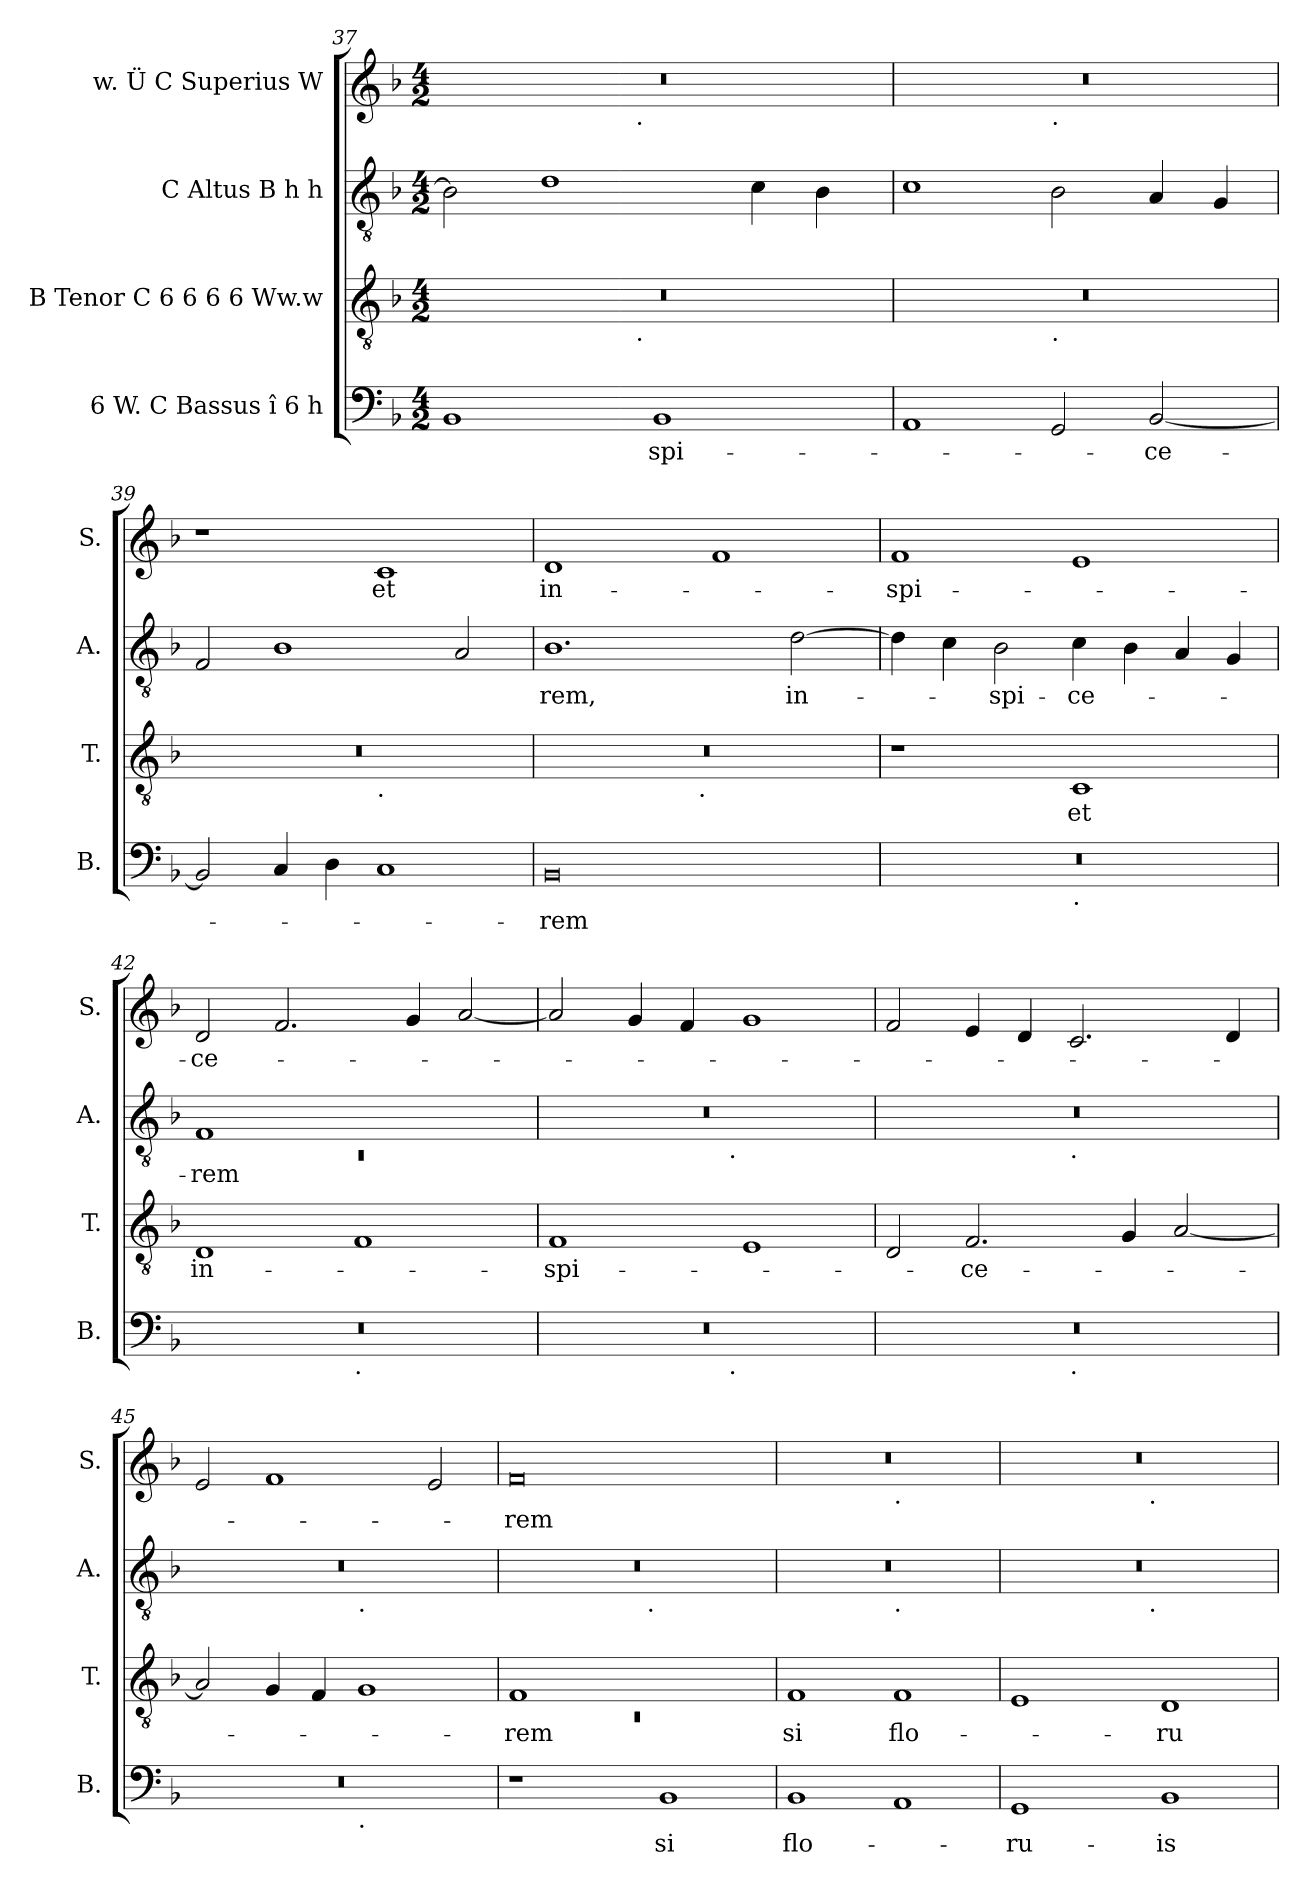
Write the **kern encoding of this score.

**kern	**text	**kern	**text	**kern	**text	**kern	**text
*part4	*part4	*part3	*part3	*part2	*part2	*part1	*part1
*staff4	*staff4	*staff3	*staff3	*staff2	*staff2	*staff1	*staff1
*I"6 W. C Bassus î 6 h	*	*I"B Tenor C 6 6 6 6 Ww.w	*	*I"C Altus B h h	*	*I"w. Ü C Superius W	*
*I'B.	*	*I'T.	*	*I'A.	*	*I'S.	*
*clefF4	*	*clefGv2	*	*clefGv2	*	*clefG2	*
*k[b-]	*	*k[b-]	*	*k[b-]	*	*k[b-]	*
*F:	*	*F:	*	*F:	*	*F:	*
*M4/2	*	*M4/2	*	*M4/2	*	*M4/2	*
=37	=37	=37	=37	=37	=37	=37	=37
*	*	*^	*	*	*	*^	*
1BB-	.	0r	2ryy	.	2B-\]	.	0r	2ryy	.
.	.	.	4...ryy	.	1d	.	.	4...ryy	.
!	!	!	!	!	!	!	!	!LO:TX:b:t=.	!
!	!	!	!LO:TX:b:t=.	!	!	!	!	!	!
.	.	.	1ryy	.	.	.	.	1ryy	.
!	!LO:LY:b	!	!	!	!	!	!	!	!
1BB-	-spi-	.	.	.	.	.	.	.	.
.	.	.	.	.	4c\	.	.	.	.
.	.	.	.	.	4B-\	.	.	.	.
.	.	.	32ryy	.	.	.	.	32ryy	.
!!LO:LB:g=z	!!
=38	=38	=38	=38	=38	=38	=38	=38	=38	=38
1AA	.	0r	1ryy	.	1c	.	0r	1ryy	.
!	!	!	!	!	!	!	!	!LO:TX:b:t=.	!
!	!	!	!LO:TX:b:t=.	!	!	!	!	!	!
2GG/	.	.	1ryy	.	2B-\	.	.	1ryy	.
!	!LO:LY:b	!	!	!	!	!	!	!	!
[<2BB-/	-ce-	.	.	.	4A/	.	.	.	.
.	.	.	.	.	4G/	.	.	.	.
*	*	*	*	*	*	*	*v	*v	*
=39	=39	=39	=39	=39	=39	=39	=39	=39
2BB-/]	.	0r	1ryy	.	2F/	.	1r	.
4C/	.	.	.	.	1B-	.	.	.
4D\	.	.	.	.	.	.	.	.
!	!	!	!LO:TX:b:t=.	!	!	!	!	!
!	!	!	!	!	!	!	!	!LO:LY:b
1C	.	.	1ryy	.	.	.	1c	et
.	.	.	.	.	2A/	.	.	.
=40	=40	=40	=40	=40	=40	=40	=40	=40
!	!LO:LY:b	!	!	!	!	!LO:LY:b	!	!LO:LY:b
0BB-	-rem	0r	2ryy	.	1.B-	-rem,	1d	in-
.	.	.	4...ryy	.	.	.	.	.
!	!	!	!LO:TX:b:t=.	!	!	!	!	!
.	.	.	1ryy	.	.	.	.	.
.	.	.	.	.	.	.	1f	.
!	!	!	!	!	!	!LO:LY:b	!	!
.	.	.	.	.	[>2d\	in-	.	.
.	.	.	32ryy	.	.	.	.	.
=41	=41	=41	=41	=41	=41	=41	=41	=41
!	!	!	!	!	!	!	!	!LO:LY:b
*^	*	*v	*v	*	*	*	*	*
0r	1ryy	.	1r	.	4d\]	.	1f	-spi-
.	.	.	.	.	4c\	.	.	.
!	!	!	!	!	!	!LO:LY:b	!	!
.	.	.	.	.	2B-\	-spi-	.	.
!	!LO:TX:b:t=.	!	!	!	!	!	!	!
!	!	!	!	!LO:LY:b	!	!LO:LY:b	!	!
.	1ryy	.	1C	et	4c\	-ce-	1e	.
.	.	.	.	.	4B-\	.	.	.
.	.	.	.	.	4A/	.	.	.
.	.	.	.	.	4G/	.	.	.
=42	=42	=42	=42	=42	=42	=42	=42	=42
*	*	*	*	*	*^	*	*	*
!	!	!	!	!LO:LY:b	!	!LO:N:vis=1	!LO:LY:b	!	!LO:LY:b
0r	1ryy	.	1D	in-	1F	0rC	-rem	2d/	-ce-
.	.	.	.	.	.	.	.	2.f/	.
!	!LO:TX:b:t=.	!	!	!	!	!	!	!	!
.	1ryy	.	1F	.	1ryy	.	.	.	.
.	.	.	.	.	.	.	.	4g/	.
.	.	.	.	.	.	.	.	[<2a/	.
=43	=43	=43	=43	=43	=43	=43	=43	=43	=43
!	!	!	!	!LO:LY:b	!	!	!	!	!
0r	2ryy	.	1F	-spi-	0r	2ryy	.	2a/]	.
.	4...ryy	.	.	.	.	4...ryy	.	4g/	.
.	.	.	.	.	.	.	.	4f/	.
!	!	!	!	!	!	!LO:TX:b:t=.	!	!	!
!	!LO:TX:b:t=.	!	!	!	!	!	!	!	!
.	1ryy	.	.	.	.	1ryy	.	.	.
.	.	.	1E	.	.	.	.	1g	.
.	32ryy	.	.	.	.	32ryy	.	.	.
!!LO:LB:g=z
=44	=44	=44	=44	=44	=44	=44	=44	=44	=44
0r	1ryy	.	2D/	.	0r	1ryy	.	2f/	.
!	!	!	!	!LO:LY:b	!	!	!	!	!
.	.	.	2.F/	-ce-	.	.	.	4e/	.
.	.	.	.	.	.	.	.	4d/	.
!	!	!	!	!	!	!LO:TX:b:t=.	!	!	!
!	!LO:TX:b:t=.	!	!	!	!	!	!	!	!
.	1ryy	.	.	.	.	1ryy	.	2.c/	.
.	.	.	4G/	.	.	.	.	.	.
.	.	.	[<2A/	.	.	.	.	.	.
.	.	.	.	.	.	.	.	4d/	.
=45	=45	=45	=45	=45	=45	=45	=45	=45	=45
0r	1ryy	.	2A/]	.	0r	1ryy	.	2e/	.
.	.	.	4G/	.	.	.	.	1f	.
.	.	.	4F/	.	.	.	.	.	.
!	!	!	!	!	!	!LO:TX:b:t=.	!	!	!
!	!LO:TX:b:t=.	!	!	!	!	!	!	!	!
.	1ryy	.	1G	.	.	1ryy	.	.	.
.	.	.	.	.	.	.	.	2e/	.
=46	=46	=46	=46	=46	=46	=46	=46	=46	=46
*	*	*	*^	*	*	*	*	*	*
!	!	!	!	!LO:N:vis=1	!LO:LY:b	!	!	!	!	!LO:LY:b
*v	*v	*	*	*	*	*	*	*	*	*
1r	.	1F	0rC	-rem	0r	2ryy	.	0f	-rem
.	.	.	.	.	.	4...ryy	.	.	.
!	!	!	!	!	!	!LO:TX:b:t=.	!	!	!
.	.	.	.	.	.	1ryy	.	.	.
!	!LO:LY:b	!	!	!	!	!	!	!	!
1BB-	si	1ryy	.	.	.	.	.	.	.
.	.	.	.	.	.	32ryy	.	.	.
=47	=47	=47	=47	=47	=47	=47	=47	=47	=47
!	!LO:LY:b	!	!	!LO:LY:b	!	!	!	!	!
*	*	*v	*v	*	*	*	*	*^	*
1BB-	flo-	1F	si	0r	1ryy	.	0r	1ryy	.
!	!	!	!	!	!	!	!	!LO:TX:b:t=.	!
!	!	!	!	!	!LO:TX:b:t=.	!	!	!	!
!	!	!	!LO:LY:b	!	!	!	!	!	!
1AA	.	1F	flo-	.	1ryy	.	.	1ryy	.
=48	=48	=48	=48	=48	=48	=48	=48	=48	=48
!	!LO:LY:b	!	!	!	!	!	!	!	!
1GG	-ru-	1E	.	0r	2ryy	.	0r	2ryy	.
.	.	.	.	.	4...ryy	.	.	4...ryy	.
!	!	!	!	!	!	!	!	!LO:TX:b:t=.	!
!	!	!	!	!	!LO:TX:b:t=.	!	!	!	!
.	.	.	.	.	1ryy	.	.	1ryy	.
!	!LO:LY:b:rj	!	!LO:LY:b	!	!	!	!	!	!
1BB-	-is-	1D	-ru-	.	.	.	.	.	.
.	.	.	.	.	32ryy	.	.	32ryy	.
*	*	*	*	*v	*v	*	*	*	*
*	*	*	*	*	*	*v	*v	*
=	=	=	=	=	=	=	=
*-	*-	*-	*-	*-	*-	*-	*-
